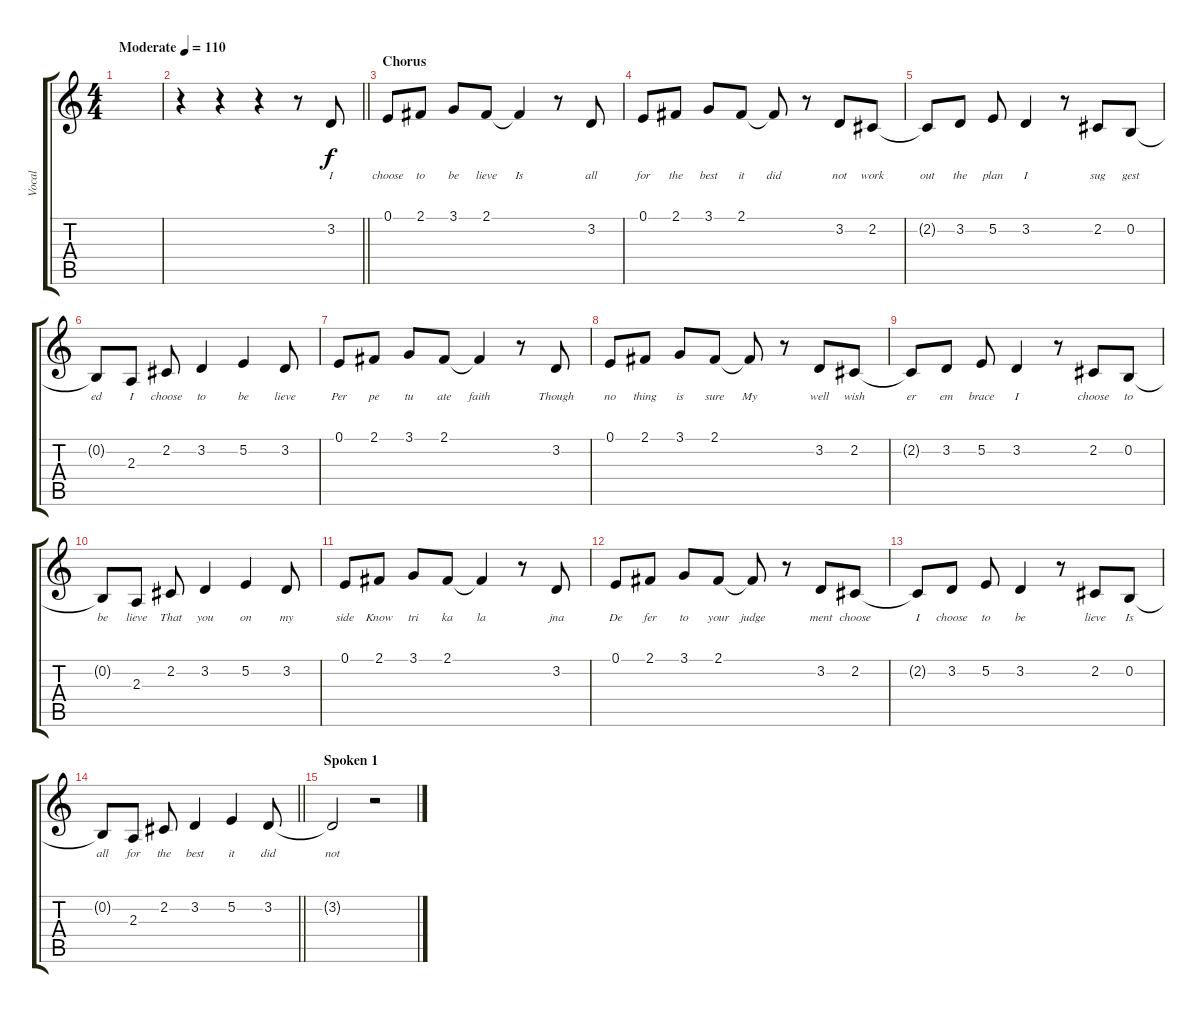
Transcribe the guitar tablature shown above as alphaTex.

\track ("Vocal" "Vocal") {instrument acousticgrandpiano}
\staff {score tabs}
\tuning (E4 B3 G3 D3 A2 E2) {hide}
\ts (4 4)
\tempo (110 "Moderate")
\clef g2
\ks c
|
\barLineRight lightlight
r.4 r.4 r.4 r.8 3.2.8{lyrics (0 "I") lyrics (1 "") lyrics (2 "") lyrics (3 "") lyrics (4 "")} |
\section ("" "Chorus")
0.1.8{lyrics (0 "choose") lyrics (1 "") lyrics (2 "") lyrics (3 "") lyrics (4 "")} 2.1.8{lyrics (0 "to") lyrics (1 "") lyrics (2 "") lyrics (3 "") lyrics (4 "")} 3.1.8{lyrics (0 "be") lyrics (1 "") lyrics (2 "") lyrics (3 "") lyrics (4 "")} 2.1.8{lyrics (0 "lieve") lyrics (1 "") lyrics (2 "") lyrics (3 "") lyrics (4 "")} 2.1{t}.4{lyrics (0 "Is") lyrics (1 "") lyrics (2 "") lyrics (3 "") lyrics (4 "")} r.8 3.2.8{lyrics (0 "all") lyrics (1 "") lyrics (2 "") lyrics (3 "") lyrics (4 "")} |
0.1.8{lyrics (0 "for") lyrics (1 "") lyrics (2 "") lyrics (3 "") lyrics (4 "")} 2.1.8{lyrics (0 "the") lyrics (1 "") lyrics (2 "") lyrics (3 "") lyrics (4 "")} 3.1.8{lyrics (0 "best") lyrics (1 "") lyrics (2 "") lyrics (3 "") lyrics (4 "")} 2.1.8{lyrics (0 "it") lyrics (1 "") lyrics (2 "") lyrics (3 "") lyrics (4 "")} 2.1{t}.8{lyrics (0 "did") lyrics (1 "") lyrics (2 "") lyrics (3 "") lyrics (4 "")} r.8 3.2.8{lyrics (0 "not") lyrics (1 "") lyrics (2 "") lyrics (3 "") lyrics (4 "")} 2.2.8{lyrics (0 "work") lyrics (1 "") lyrics (2 "") lyrics (3 "") lyrics (4 "")} |
2.2{t}.8{lyrics (0 "out") lyrics (1 "") lyrics (2 "") lyrics (3 "") lyrics (4 "")} 3.2.8{lyrics (0 "the") lyrics (1 "") lyrics (2 "") lyrics (3 "") lyrics (4 "")} 5.2.8{lyrics (0 "plan") lyrics (1 "") lyrics (2 "") lyrics (3 "") lyrics (4 "")} 3.2.4{lyrics (0 "I") lyrics (1 "") lyrics (2 "") lyrics (3 "") lyrics (4 "")} r.8 2.2.8{lyrics (0 "sug") lyrics (1 "") lyrics (2 "") lyrics (3 "") lyrics (4 "")} 0.2.8{lyrics (0 "gest") lyrics (1 "") lyrics (2 "") lyrics (3 "") lyrics (4 "")} |
0.2{t}.8{lyrics (0 "ed") lyrics (1 "") lyrics (2 "") lyrics (3 "") lyrics (4 "")} 2.3.8{lyrics (0 "I") lyrics (1 "") lyrics (2 "") lyrics (3 "") lyrics (4 "")} 2.2.8{lyrics (0 "choose") lyrics (1 "") lyrics (2 "") lyrics (3 "") lyrics (4 "")} 3.2.4{lyrics (0 "to") lyrics (1 "") lyrics (2 "") lyrics (3 "") lyrics (4 "")} 5.2.4{lyrics (0 "be") lyrics (1 "") lyrics (2 "") lyrics (3 "") lyrics (4 "")} 3.2.8{lyrics (0 "lieve") lyrics (1 "") lyrics (2 "") lyrics (3 "") lyrics (4 "")} |
0.1.8{lyrics (0 "Per") lyrics (1 "") lyrics (2 "") lyrics (3 "") lyrics (4 "")} 2.1.8{lyrics (0 "pe") lyrics (1 "") lyrics (2 "") lyrics (3 "") lyrics (4 "")} 3.1.8{lyrics (0 "tu") lyrics (1 "") lyrics (2 "") lyrics (3 "") lyrics (4 "")} 2.1.8{lyrics (0 "ate") lyrics (1 "") lyrics (2 "") lyrics (3 "") lyrics (4 "")} 2.1{t}.4{lyrics (0 "faith") lyrics (1 "") lyrics (2 "") lyrics (3 "") lyrics (4 "")} r.8 3.2.8{lyrics (0 "Though") lyrics (1 "") lyrics (2 "") lyrics (3 "") lyrics (4 "")} |
0.1.8{lyrics (0 "no") lyrics (1 "") lyrics (2 "") lyrics (3 "") lyrics (4 "")} 2.1.8{lyrics (0 "thing") lyrics (1 "") lyrics (2 "") lyrics (3 "") lyrics (4 "")} 3.1.8{lyrics (0 "is") lyrics (1 "") lyrics (2 "") lyrics (3 "") lyrics (4 "")} 2.1.8{lyrics (0 "sure") lyrics (1 "") lyrics (2 "") lyrics (3 "") lyrics (4 "")} 2.1{t}.8{lyrics (0 "My") lyrics (1 "") lyrics (2 "") lyrics (3 "") lyrics (4 "")} r.8 3.2.8{lyrics (0 "well") lyrics (1 "") lyrics (2 "") lyrics (3 "") lyrics (4 "")} 2.2.8{lyrics (0 "wish") lyrics (1 "") lyrics (2 "") lyrics (3 "") lyrics (4 "")} |
2.2{t}.8{lyrics (0 "er") lyrics (1 "") lyrics (2 "") lyrics (3 "") lyrics (4 "")} 3.2.8{lyrics (0 "em") lyrics (1 "") lyrics (2 "") lyrics (3 "") lyrics (4 "")} 5.2.8{lyrics (0 "brace") lyrics (1 "") lyrics (2 "") lyrics (3 "") lyrics (4 "")} 3.2.4{lyrics (0 "I") lyrics (1 "") lyrics (2 "") lyrics (3 "") lyrics (4 "")} r.8 2.2.8{lyrics (0 "choose") lyrics (1 "") lyrics (2 "") lyrics (3 "") lyrics (4 "")} 0.2.8{lyrics (0 "to") lyrics (1 "") lyrics (2 "") lyrics (3 "") lyrics (4 "")} |
0.2{t}.8{lyrics (0 "be") lyrics (1 "") lyrics (2 "") lyrics (3 "") lyrics (4 "")} 2.3.8{lyrics (0 "lieve") lyrics (1 "") lyrics (2 "") lyrics (3 "") lyrics (4 "")} 2.2.8{lyrics (0 "That") lyrics (1 "") lyrics (2 "") lyrics (3 "") lyrics (4 "")} 3.2.4{lyrics (0 "you") lyrics (1 "") lyrics (2 "") lyrics (3 "") lyrics (4 "")} 5.2.4{lyrics (0 "on") lyrics (1 "") lyrics (2 "") lyrics (3 "") lyrics (4 "")} 3.2.8{lyrics (0 "my") lyrics (1 "") lyrics (2 "") lyrics (3 "") lyrics (4 "")} |
0.1.8{lyrics (0 "side") lyrics (1 "") lyrics (2 "") lyrics (3 "") lyrics (4 "")} 2.1.8{lyrics (0 "Know") lyrics (1 "") lyrics (2 "") lyrics (3 "") lyrics (4 "")} 3.1.8{lyrics (0 "tri") lyrics (1 "") lyrics (2 "") lyrics (3 "") lyrics (4 "")} 2.1.8{lyrics (0 "ka") lyrics (1 "") lyrics (2 "") lyrics (3 "") lyrics (4 "")} 2.1{t}.4{lyrics (0 "la") lyrics (1 "") lyrics (2 "") lyrics (3 "") lyrics (4 "")} r.8 3.2.8{lyrics (0 "jna") lyrics (1 "") lyrics (2 "") lyrics (3 "") lyrics (4 "")} |
0.1.8{lyrics (0 "De") lyrics (1 "") lyrics (2 "") lyrics (3 "") lyrics (4 "")} 2.1.8{lyrics (0 "fer") lyrics (1 "") lyrics (2 "") lyrics (3 "") lyrics (4 "")} 3.1.8{lyrics (0 "to") lyrics (1 "") lyrics (2 "") lyrics (3 "") lyrics (4 "")} 2.1.8{lyrics (0 "your") lyrics (1 "") lyrics (2 "") lyrics (3 "") lyrics (4 "")} 2.1{t}.8{lyrics (0 "judge") lyrics (1 "") lyrics (2 "") lyrics (3 "") lyrics (4 "")} r.8 3.2.8{lyrics (0 "ment") lyrics (1 "") lyrics (2 "") lyrics (3 "") lyrics (4 "")} 2.2.8{lyrics (0 "choose") lyrics (1 "") lyrics (2 "") lyrics (3 "") lyrics (4 "")} |
2.2{t}.8{lyrics (0 "I") lyrics (1 "") lyrics (2 "") lyrics (3 "") lyrics (4 "")} 3.2.8{lyrics (0 "choose") lyrics (1 "") lyrics (2 "") lyrics (3 "") lyrics (4 "")} 5.2.8{lyrics (0 "to") lyrics (1 "") lyrics (2 "") lyrics (3 "") lyrics (4 "")} 3.2.4{lyrics (0 "be") lyrics (1 "") lyrics (2 "") lyrics (3 "") lyrics (4 "")} r.8 2.2.8{lyrics (0 "lieve") lyrics (1 "") lyrics (2 "") lyrics (3 "") lyrics (4 "")} 0.2.8{lyrics (0 "Is") lyrics (1 "") lyrics (2 "") lyrics (3 "") lyrics (4 "")} |
\barLineRight lightlight
0.2{t}.8{lyrics (0 "all") lyrics (1 "") lyrics (2 "") lyrics (3 "") lyrics (4 "")} 2.3.8{lyrics (0 "for") lyrics (1 "") lyrics (2 "") lyrics (3 "") lyrics (4 "")} 2.2.8{lyrics (0 "the") lyrics (1 "") lyrics (2 "") lyrics (3 "") lyrics (4 "")} 3.2.4{lyrics (0 "best") lyrics (1 "") lyrics (2 "") lyrics (3 "") lyrics (4 "")} 5.2.4{lyrics (0 "it") lyrics (1 "") lyrics (2 "") lyrics (3 "") lyrics (4 "")} 3.2.8{lyrics (0 "did") lyrics (1 "") lyrics (2 "") lyrics (3 "") lyrics (4 "")} |
\section ("" "Spoken 1")
3.2{t}.2{lyrics (0 "not") lyrics (1 "") lyrics (2 "") lyrics (3 "") lyrics (4 "")} r.2
